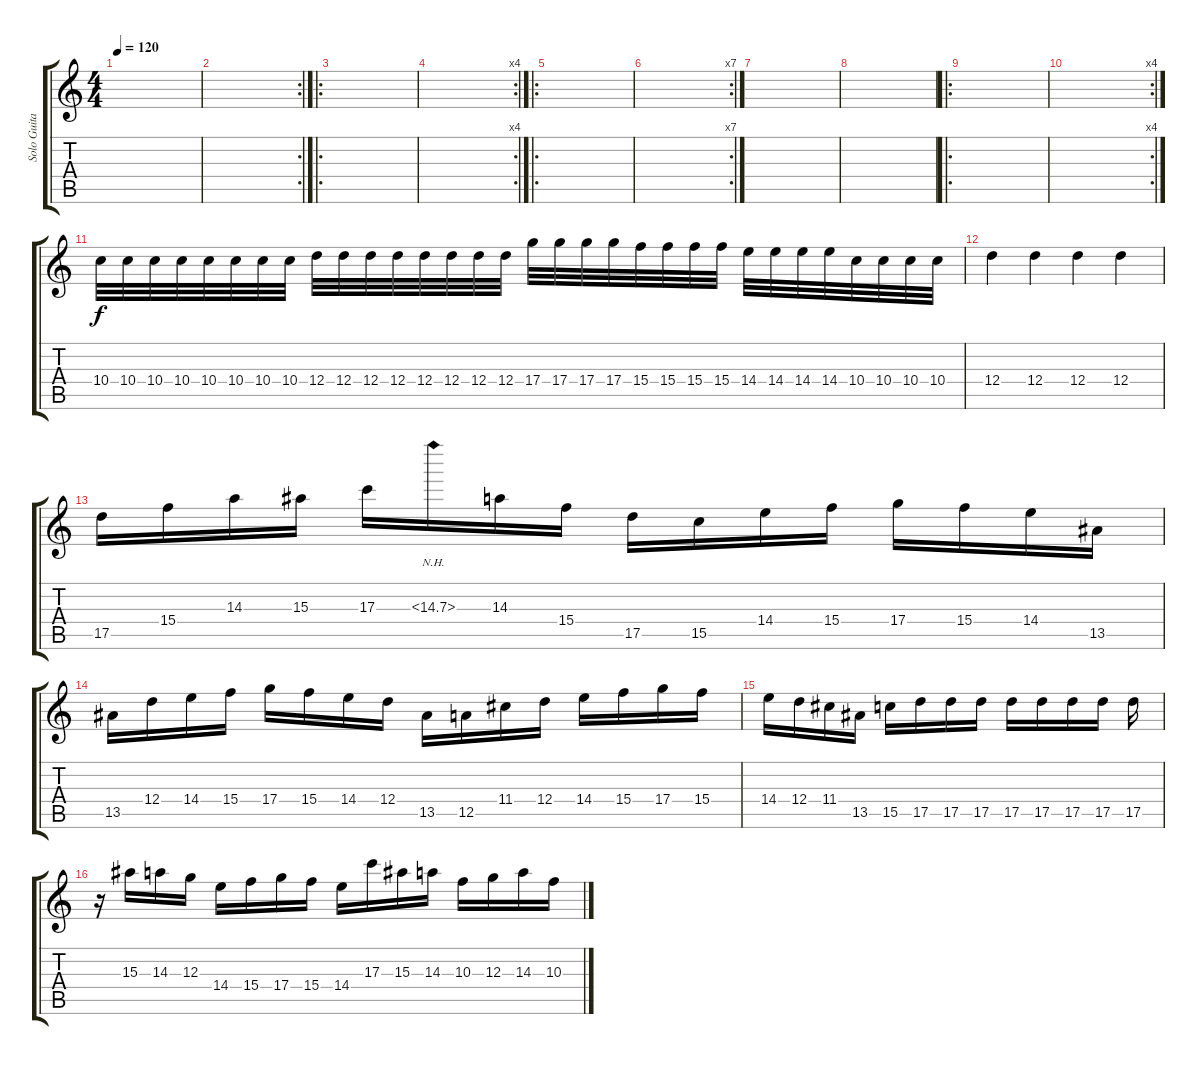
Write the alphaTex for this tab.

\track ("Solo Guitar" "Solo Guita") {instrument distortionguitar}
\staff {score tabs}
\tuning (E4 B3 G3 D3 A2 E2) {hide}
\ts (4 4)
\tempo 120
\clef g2
\ks c
|
\rc 2
|
\ro
|
\rc 4
|
\ro
|
\rc 7
|
|
|
\ro
|
\rc 4
|
10.4.32 10.4.32 10.4.32 10.4.32 10.4.32 10.4.32 10.4.32 10.4.32 12.4.32 12.4.32 12.4.32 12.4.32 12.4.32 12.4.32 12.4.32 12.4.32 17.4.32 17.4.32 17.4.32 17.4.32 15.4.32 15.4.32 15.4.32 15.4.32 14.4.32 14.4.32 14.4.32 14.4.32 10.4.32 10.4.32 10.4.32 10.4.32 |
12.4.4 12.4.4 12.4.4 12.4.4 |
17.5.16 15.4.16 14.3.16 15.3.16 17.3.16 15.3{nh}.16 14.3.16 15.4.16 17.5.16 15.5.16 14.4.16 15.4.16 17.4.16 15.4.16 14.4.16 13.5.16 |
13.5.16 12.4.16 14.4.16 15.4.16 17.4.16 15.4.16 14.4.16 12.4.16 13.5.16 12.5.16 11.4.16 12.4.16 14.4.16 15.4.16 17.4.16 15.4.16 |
14.4.16 12.4.16 11.4.16 13.5.16 15.5.16 17.5.16 17.5.16 17.5.16 17.5.16 17.5.16 17.5.16 17.5.16 17.5.16 |
r.16 15.3.16 14.3.16 12.3.16 14.4.16 15.4.16 17.4.16 15.4.16 14.4.16 17.3.16 15.3.16 14.3.16 10.3.16 12.3.16 14.3.16 10.3.16
